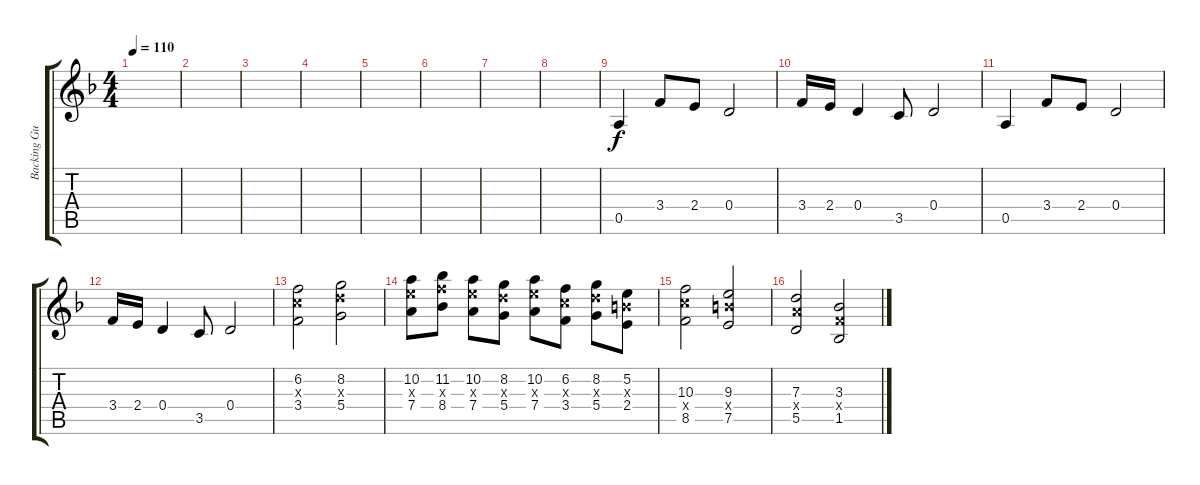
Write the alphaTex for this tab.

\track ("Backing Guitar" "Backing Gu") {instrument distortionguitar}
\staff {score tabs}
\tuning (E4 B3 G3 D3 A2 D2) {hide}
\ts (4 4)
\tempo 110
\clef g2
\ks dminor
|
|
|
|
|
|
|
|
0.5.4 3.4.8 2.4.8 0.4.2 |
3.4.16 2.4.16 0.4.4 3.5.8 0.4.2 |
0.5.4 3.4.8 2.4.8 0.4.2 |
3.4.16 2.4.16 0.4.4 3.5.8 0.4.2 |
(6.2 5.3{x} 3.4).2 (8.2 7.3{x} 5.4).2 |
(10.2 9.3{x} 7.4).8 (11.2 10.3{x} 8.4).8 (10.2 9.3{x} 7.4).8 (8.2 7.3{x} 5.4).8 (10.2 9.3{x} 7.4).8 (6.2 5.3{x} 3.4).8 (8.2 7.3{x} 5.4).8 (5.2 4.3{x} 2.4).8 |
(10.3 10.4{x} 8.5).2 (9.3 9.4{x} 7.5).2 |
(7.3 7.4{x} 5.5).2 (3.3 3.4{x} 1.5).2
